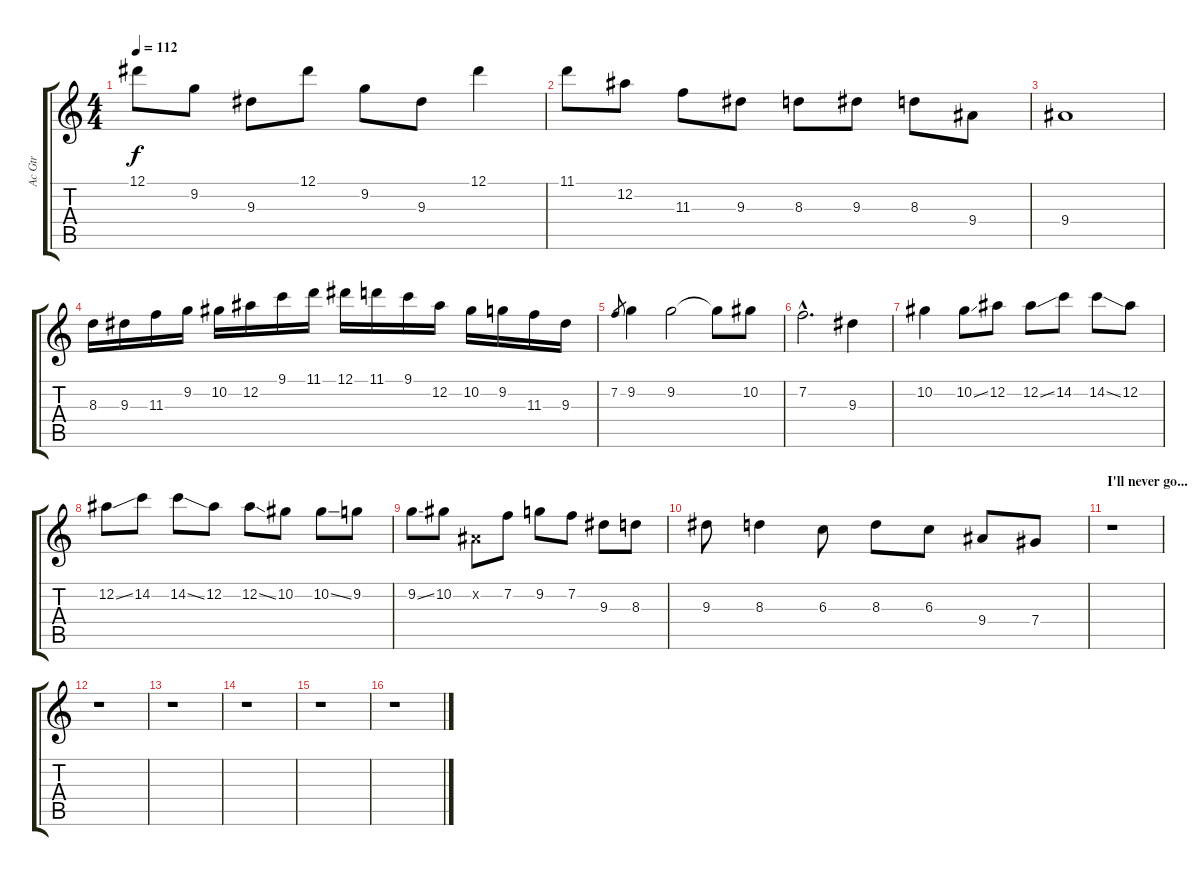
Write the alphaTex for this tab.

\track ("Ac Gtr" "Ac Gtr") {instrument acousticguitarsteel}
\staff {score tabs}
\tuning (Eb4 Bb3 Gb3 Db3 Ab2 Eb2) {hide}
\ts (4 4)
\tempo 112
\clef g2
\ks c
12.1.8{dy f} 9.2.8 9.3.8 12.1.8 9.2.8 9.3.8 12.1.4 |
11.1.8 12.2.8 11.3.8 9.3.8 8.3.8 9.3.8 8.3.8 9.4.8 |
9.4.1 |
8.3.16 9.3.16 11.3.16 9.2.16 10.2.16 12.2.16 9.1.16 11.1.16 12.1.16 11.1.16 9.1.16 12.2.16 10.2.16 9.2.16 11.3.16 9.3.16 |
7.2.8{gr} 9.2.4 9.2.2 9.2{t}.8 10.2.8 |
7.2{hac}.2{d} 9.3.4 |
10.2.4 10.2{ss}.8 12.2.8 12.2{ss}.8 14.2.8 14.2{ss}.8 12.2.8 |
12.2{ss}.8 14.2.8 14.2{ss}.8 12.2.8 12.2{ss}.8 10.2.8 10.2{ss}.8 9.2.8 |
9.2{ss}.8 10.2.8 0.2{x}.8 7.2.8 9.2.8 7.2.8 9.3.8 8.3.8 |
9.3.8 8.3.4 6.3.8 8.3.8 6.3.8 9.4.8 7.4.8 |
\section ("" "I'll never go...")
r.1 |
r.1 |
r.1 |
r.1 |
r.1 |
r.1
